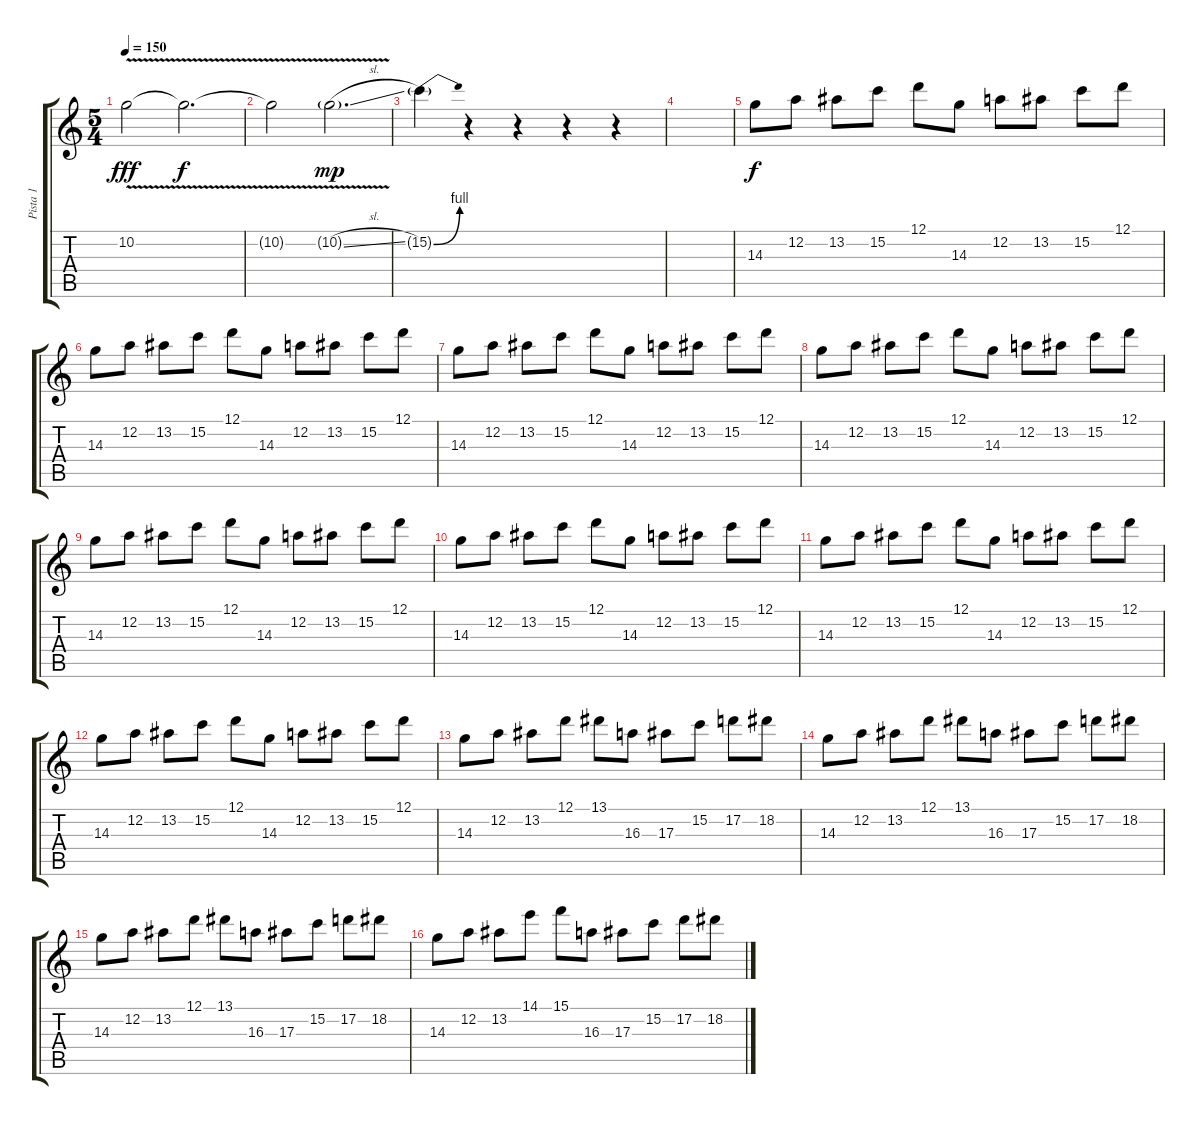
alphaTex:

\track ("Pista 1" "Pista 1") {instrument distortionguitar}
\staff {score tabs}
\tuning (D4 A3 F3 C3 G2 D2) {hide}
\ts (5 4)
\tempo 150
\clef g2
\ks c
10.2{v}.2{dy fff} 10.2{v t}.2{d dy f} |
10.2{t}.2 10.2{v sl g}.2{d dy mp} |
15.2{be (bend 0 0 60 4) g}.4 r.4 r.4 r.4 r.4 |
|
14.3.8{dy f instrument overdrivenguitar} 12.2.8 13.2.8 15.2.8 12.1.8 14.3.8 12.2.8 13.2.8 15.2.8 12.1.8 |
14.3.8 12.2.8 13.2.8 15.2.8 12.1.8 14.3.8 12.2.8 13.2.8 15.2.8 12.1.8 |
14.3.8 12.2.8 13.2.8 15.2.8 12.1.8 14.3.8 12.2.8 13.2.8 15.2.8 12.1.8 |
14.3.8 12.2.8 13.2.8 15.2.8 12.1.8 14.3.8 12.2.8 13.2.8 15.2.8 12.1.8 |
14.3.8 12.2.8 13.2.8 15.2.8 12.1.8 14.3.8 12.2.8 13.2.8 15.2.8 12.1.8 |
14.3.8 12.2.8 13.2.8 15.2.8 12.1.8 14.3.8 12.2.8 13.2.8 15.2.8 12.1.8 |
14.3.8 12.2.8 13.2.8 15.2.8 12.1.8 14.3.8 12.2.8 13.2.8 15.2.8 12.1.8 |
14.3.8 12.2.8 13.2.8 15.2.8 12.1.8 14.3.8 12.2.8 13.2.8 15.2.8 12.1.8 |
14.3.8 12.2.8 13.2.8 12.1.8 13.1.8 16.3.8 17.3.8 15.2.8 17.2.8 18.2.8 |
14.3.8 12.2.8 13.2.8 12.1.8 13.1.8 16.3.8 17.3.8 15.2.8 17.2.8 18.2.8 |
14.3.8 12.2.8 13.2.8 12.1.8 13.1.8 16.3.8 17.3.8 15.2.8 17.2.8 18.2.8 |
14.3.8 12.2.8 13.2.8 14.1.8 15.1.8 16.3.8 17.3.8 15.2.8 17.2.8 18.2.8
